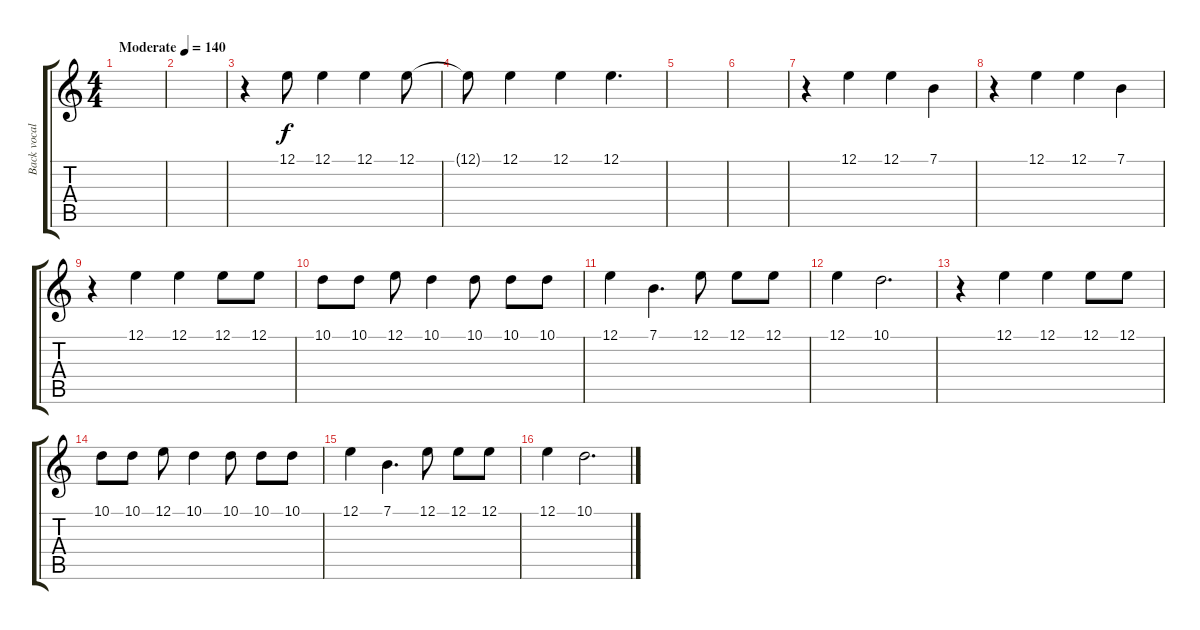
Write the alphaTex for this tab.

\track ("Back vocals" "Back vocal") {instrument lead1square}
\staff {score tabs}
\tuning (E4 B3 G3 D3 A2 E2) {hide}
\ts (4 4)
\tempo (140 "Moderate")
\clef g2
\ks c
|
|
r.4 12.1.8 12.1.4 12.1.4 12.1.8 |
12.1{t}.8 12.1.4 12.1.4 12.1.4{d} |
|
|
r.4 12.1.4 12.1.4 7.1.4 |
r.4 12.1.4 12.1.4 7.1.4 |
r.4 12.1.4 12.1.4 12.1.8 12.1.8 |
10.1.8 10.1.8 12.1.8 10.1.4 10.1.8 10.1.8 10.1.8 |
12.1.4 7.1.4{d} 12.1.8 12.1.8 12.1.8 |
12.1.4 10.1.2{d} |
r.4 12.1.4 12.1.4 12.1.8 12.1.8 |
10.1.8 10.1.8 12.1.8 10.1.4 10.1.8 10.1.8 10.1.8 |
12.1.4 7.1.4{d} 12.1.8 12.1.8 12.1.8 |
12.1.4 10.1.2{d}
